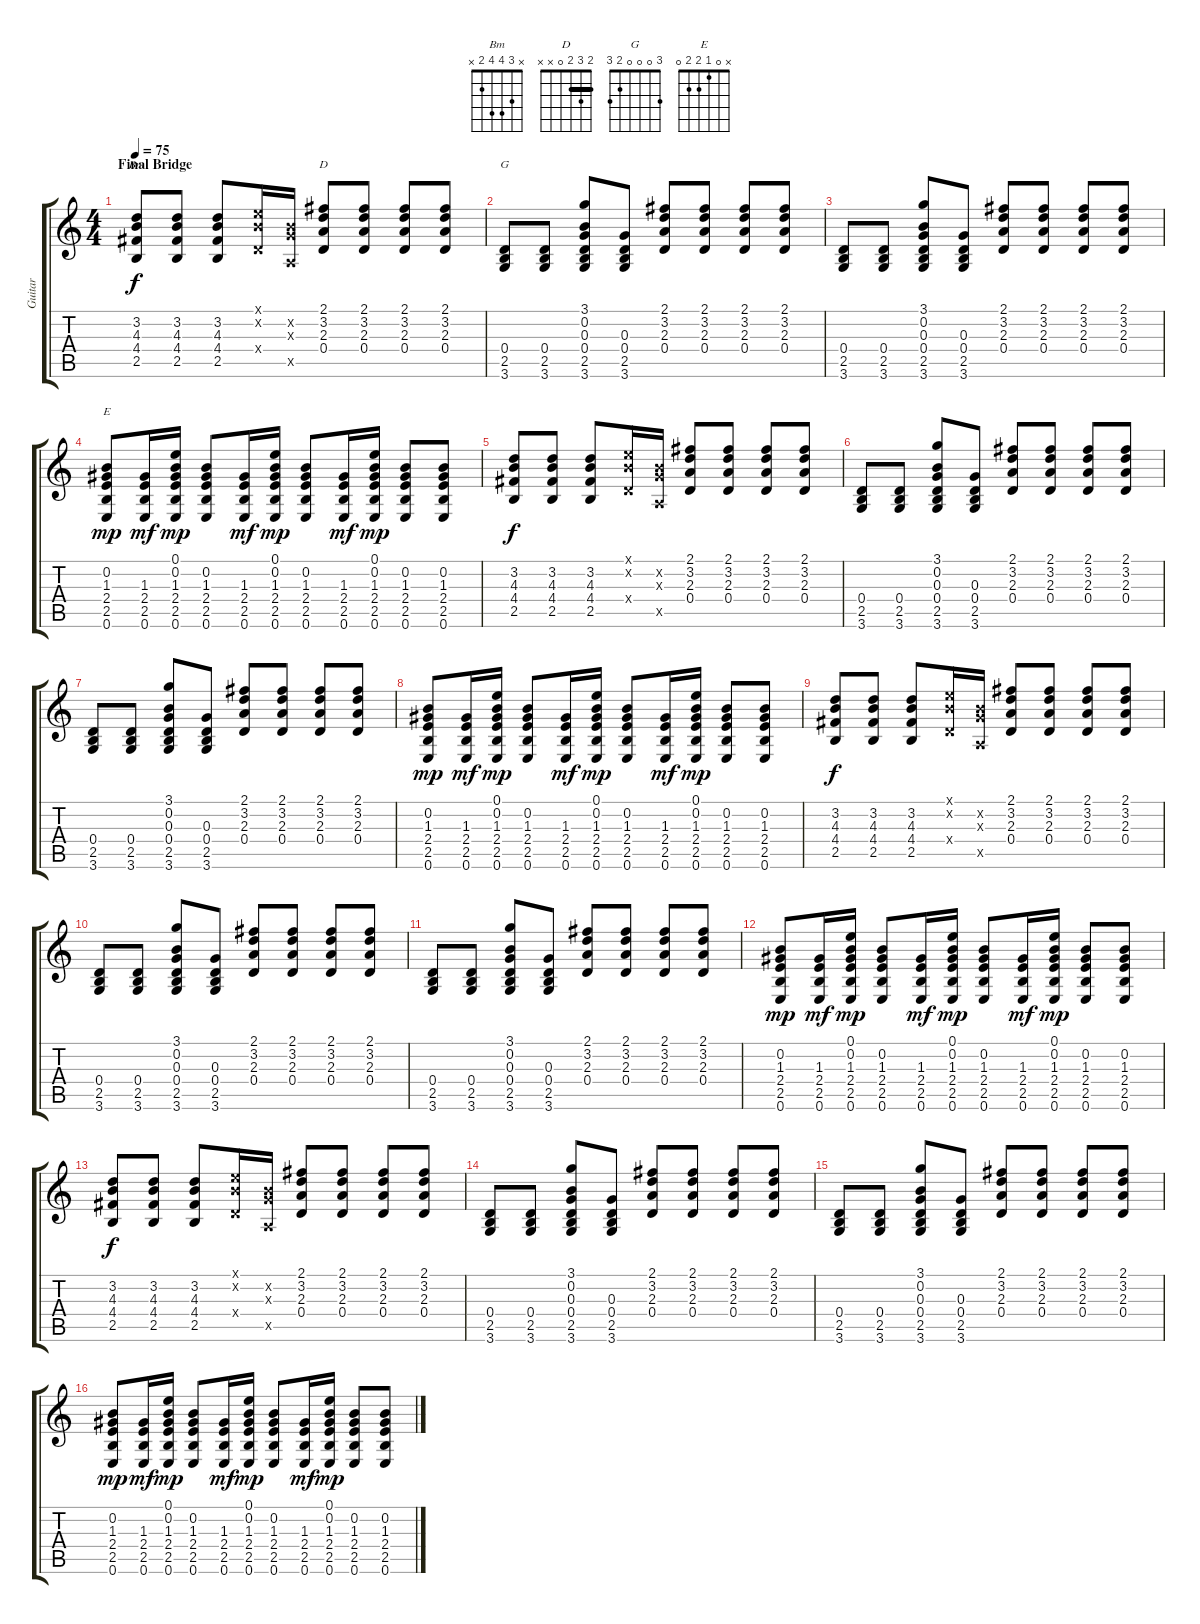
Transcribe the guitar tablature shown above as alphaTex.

\track ("Guitar" "Guitar") {instrument acousticguitarsteel}
\staff {score tabs}
\tuning (E4 B3 G3 D3 A2 E2) {hide}
\chord ("Bm" x 3 4 4 2 x)
\chord ("D" 2 3 2 0 x x) {barre 2}
\chord ("G" 3 0 0 0 2 3)
\chord ("E" x 0 1 2 2 0)
\ts (4 4)
\section ("" "Final Bridge")
\tempo 75
\clef g2
\ks c
(3.2 4.3 4.4 2.5).8{ch "Bm" dy f} (3.2 4.3 4.4 2.5).8 (3.2 4.3 4.4 2.5).8 (0.1{x} 0.2{x} 0.4{x}).16 (0.2{x} 0.3{x} 0.5{x}).16 (2.1 3.2 2.3 0.4).8{ch "D"} (2.1 3.2 2.3 0.4).8 (2.1 3.2 2.3 0.4).8 (2.1 3.2 2.3 0.4).8 |
(0.4 2.5 3.6).8{ch "G"} (0.4 2.5 3.6).8 (3.1 0.2 0.3 0.4 2.5 3.6).8 (0.3 0.4 2.5 3.6).8 (2.1 3.2 2.3 0.4).8 (2.1 3.2 2.3 0.4).8 (2.1 3.2 2.3 0.4).8 (2.1 3.2 2.3 0.4).8 |
(0.4 2.5 3.6).8 (0.4 2.5 3.6).8 (3.1 0.2 0.3 0.4 2.5 3.6).8 (0.3 0.4 2.5 3.6).8 (2.1 3.2 2.3 0.4).8 (2.1 3.2 2.3 0.4).8 (2.1 3.2 2.3 0.4).8 (2.1 3.2 2.3 0.4).8 |
(0.2 1.3 2.4 2.5 0.6).8{ch "E" dy mp} (1.3 2.4 2.5 0.6).16{dy mf} (0.1 0.2 1.3 2.4 2.5 0.6).16{dy mp} (0.2 1.3 2.4 2.5 0.6).8 (1.3 2.4 2.5 0.6).16{dy mf} (0.1 0.2 1.3 2.4 2.5 0.6).16{dy mp} (0.2 1.3 2.4 2.5 0.6).8 (1.3 2.4 2.5 0.6).16{dy mf} (0.1 0.2 1.3 2.4 2.5 0.6).16{dy mp} (0.2 1.3 2.4 2.5 0.6).8 (0.2 1.3 2.4 2.5 0.6).8 |
(3.2 4.3 4.4 2.5).8{dy f} (3.2 4.3 4.4 2.5).8 (3.2 4.3 4.4 2.5).8 (0.1{x} 0.2{x} 0.4{x}).16 (0.2{x} 0.3{x} 0.5{x}).16 (2.1 3.2 2.3 0.4).8 (2.1 3.2 2.3 0.4).8 (2.1 3.2 2.3 0.4).8 (2.1 3.2 2.3 0.4).8 |
(0.4 2.5 3.6).8 (0.4 2.5 3.6).8 (3.1 0.2 0.3 0.4 2.5 3.6).8 (0.3 0.4 2.5 3.6).8 (2.1 3.2 2.3 0.4).8 (2.1 3.2 2.3 0.4).8 (2.1 3.2 2.3 0.4).8 (2.1 3.2 2.3 0.4).8 |
(0.4 2.5 3.6).8 (0.4 2.5 3.6).8 (3.1 0.2 0.3 0.4 2.5 3.6).8 (0.3 0.4 2.5 3.6).8 (2.1 3.2 2.3 0.4).8 (2.1 3.2 2.3 0.4).8 (2.1 3.2 2.3 0.4).8 (2.1 3.2 2.3 0.4).8 |
(0.2 1.3 2.4 2.5 0.6).8{dy mp} (1.3 2.4 2.5 0.6).16{dy mf} (0.1 0.2 1.3 2.4 2.5 0.6).16{dy mp} (0.2 1.3 2.4 2.5 0.6).8 (1.3 2.4 2.5 0.6).16{dy mf} (0.1 0.2 1.3 2.4 2.5 0.6).16{dy mp} (0.2 1.3 2.4 2.5 0.6).8 (1.3 2.4 2.5 0.6).16{dy mf} (0.1 0.2 1.3 2.4 2.5 0.6).16{dy mp} (0.2 1.3 2.4 2.5 0.6).8 (0.2 1.3 2.4 2.5 0.6).8 |
(3.2 4.3 4.4 2.5).8{dy f} (3.2 4.3 4.4 2.5).8 (3.2 4.3 4.4 2.5).8 (0.1{x} 0.2{x} 0.4{x}).16 (0.2{x} 0.3{x} 0.5{x}).16 (2.1 3.2 2.3 0.4).8 (2.1 3.2 2.3 0.4).8 (2.1 3.2 2.3 0.4).8 (2.1 3.2 2.3 0.4).8 |
(0.4 2.5 3.6).8 (0.4 2.5 3.6).8 (3.1 0.2 0.3 0.4 2.5 3.6).8 (0.3 0.4 2.5 3.6).8 (2.1 3.2 2.3 0.4).8 (2.1 3.2 2.3 0.4).8 (2.1 3.2 2.3 0.4).8 (2.1 3.2 2.3 0.4).8 |
(0.4 2.5 3.6).8 (0.4 2.5 3.6).8 (3.1 0.2 0.3 0.4 2.5 3.6).8 (0.3 0.4 2.5 3.6).8 (2.1 3.2 2.3 0.4).8 (2.1 3.2 2.3 0.4).8 (2.1 3.2 2.3 0.4).8 (2.1 3.2 2.3 0.4).8 |
(0.2 1.3 2.4 2.5 0.6).8{dy mp} (1.3 2.4 2.5 0.6).16{dy mf} (0.1 0.2 1.3 2.4 2.5 0.6).16{dy mp} (0.2 1.3 2.4 2.5 0.6).8 (1.3 2.4 2.5 0.6).16{dy mf} (0.1 0.2 1.3 2.4 2.5 0.6).16{dy mp} (0.2 1.3 2.4 2.5 0.6).8 (1.3 2.4 2.5 0.6).16{dy mf} (0.1 0.2 1.3 2.4 2.5 0.6).16{dy mp} (0.2 1.3 2.4 2.5 0.6).8 (0.2 1.3 2.4 2.5 0.6).8 |
(3.2 4.3 4.4 2.5).8{dy f} (3.2 4.3 4.4 2.5).8 (3.2 4.3 4.4 2.5).8 (0.1{x} 0.2{x} 0.4{x}).16 (0.2{x} 0.3{x} 0.5{x}).16 (2.1 3.2 2.3 0.4).8 (2.1 3.2 2.3 0.4).8 (2.1 3.2 2.3 0.4).8 (2.1 3.2 2.3 0.4).8 |
(0.4 2.5 3.6).8 (0.4 2.5 3.6).8 (3.1 0.2 0.3 0.4 2.5 3.6).8 (0.3 0.4 2.5 3.6).8 (2.1 3.2 2.3 0.4).8 (2.1 3.2 2.3 0.4).8 (2.1 3.2 2.3 0.4).8 (2.1 3.2 2.3 0.4).8 |
(0.4 2.5 3.6).8 (0.4 2.5 3.6).8 (3.1 0.2 0.3 0.4 2.5 3.6).8 (0.3 0.4 2.5 3.6).8 (2.1 3.2 2.3 0.4).8 (2.1 3.2 2.3 0.4).8 (2.1 3.2 2.3 0.4).8 (2.1 3.2 2.3 0.4).8 |
(0.2 1.3 2.4 2.5 0.6).8{dy mp} (1.3 2.4 2.5 0.6).16{dy mf} (0.1 0.2 1.3 2.4 2.5 0.6).16{dy mp} (0.2 1.3 2.4 2.5 0.6).8 (1.3 2.4 2.5 0.6).16{dy mf} (0.1 0.2 1.3 2.4 2.5 0.6).16{dy mp} (0.2 1.3 2.4 2.5 0.6).8 (1.3 2.4 2.5 0.6).16{dy mf} (0.1 0.2 1.3 2.4 2.5 0.6).16{dy mp} (0.2 1.3 2.4 2.5 0.6).8 (0.2 1.3 2.4 2.5 0.6).8
